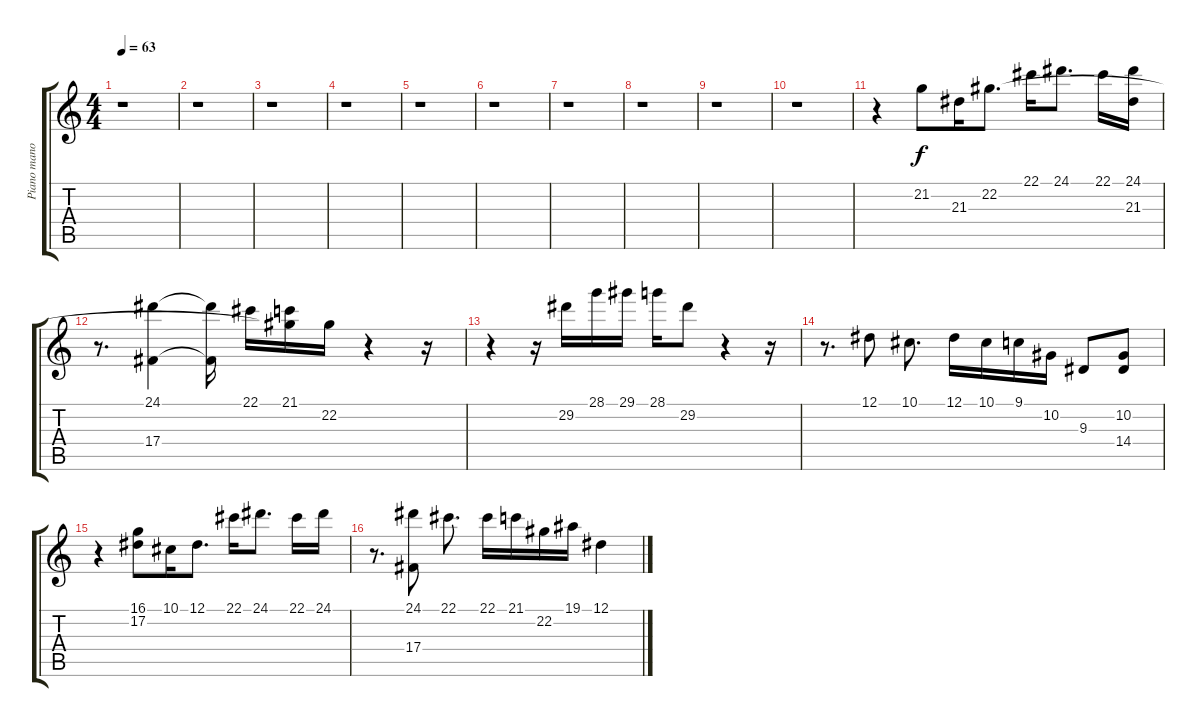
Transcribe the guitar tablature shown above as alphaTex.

\track ("Piano mano dcha." "Piano mano") {instrument brightacousticpiano}
\staff {score tabs}
\tuning (Eb4 Bb3 Gb3 Db3 Ab2 Eb2) {hide}
\ts (4 4)
\tempo 63
\clef g2
\ks c
r.1{dy f} |
r.1 |
r.1 |
r.1 |
r.1 |
r.1 |
r.1 |
r.1 |
r.1 |
r.1 |
r.4 21.2.8 21.3.16 22.2.8{d} 22.1.16 24.1.8{d} 22.1.16 (24.1 21.3).16 |
r.8{d} (24.1 17.4).4 (24.1{t} 17.4{t}).16 22.1.16 (21.1 22.2{t}).16 22.2.16 r.4 r.16 |
r.4 r.16 29.2.16 28.1.16 29.1.16 28.1.16 29.2.8 r.4 r.16 |
r.8{d} 12.1.8 10.1.8{d} 12.1.16 10.1.16 9.1.16 10.2.16 9.3.8 (10.2 14.4).8 |
r.4 (16.1 17.2).8 10.1.16 12.1.8{d} 22.1.16 24.1.8{d} 22.1.16 24.1.16 |
r.8{d} (24.1 17.4).8 22.1.8{d} 22.1.16 21.1.16 22.2.16 19.1.16 12.1.4
